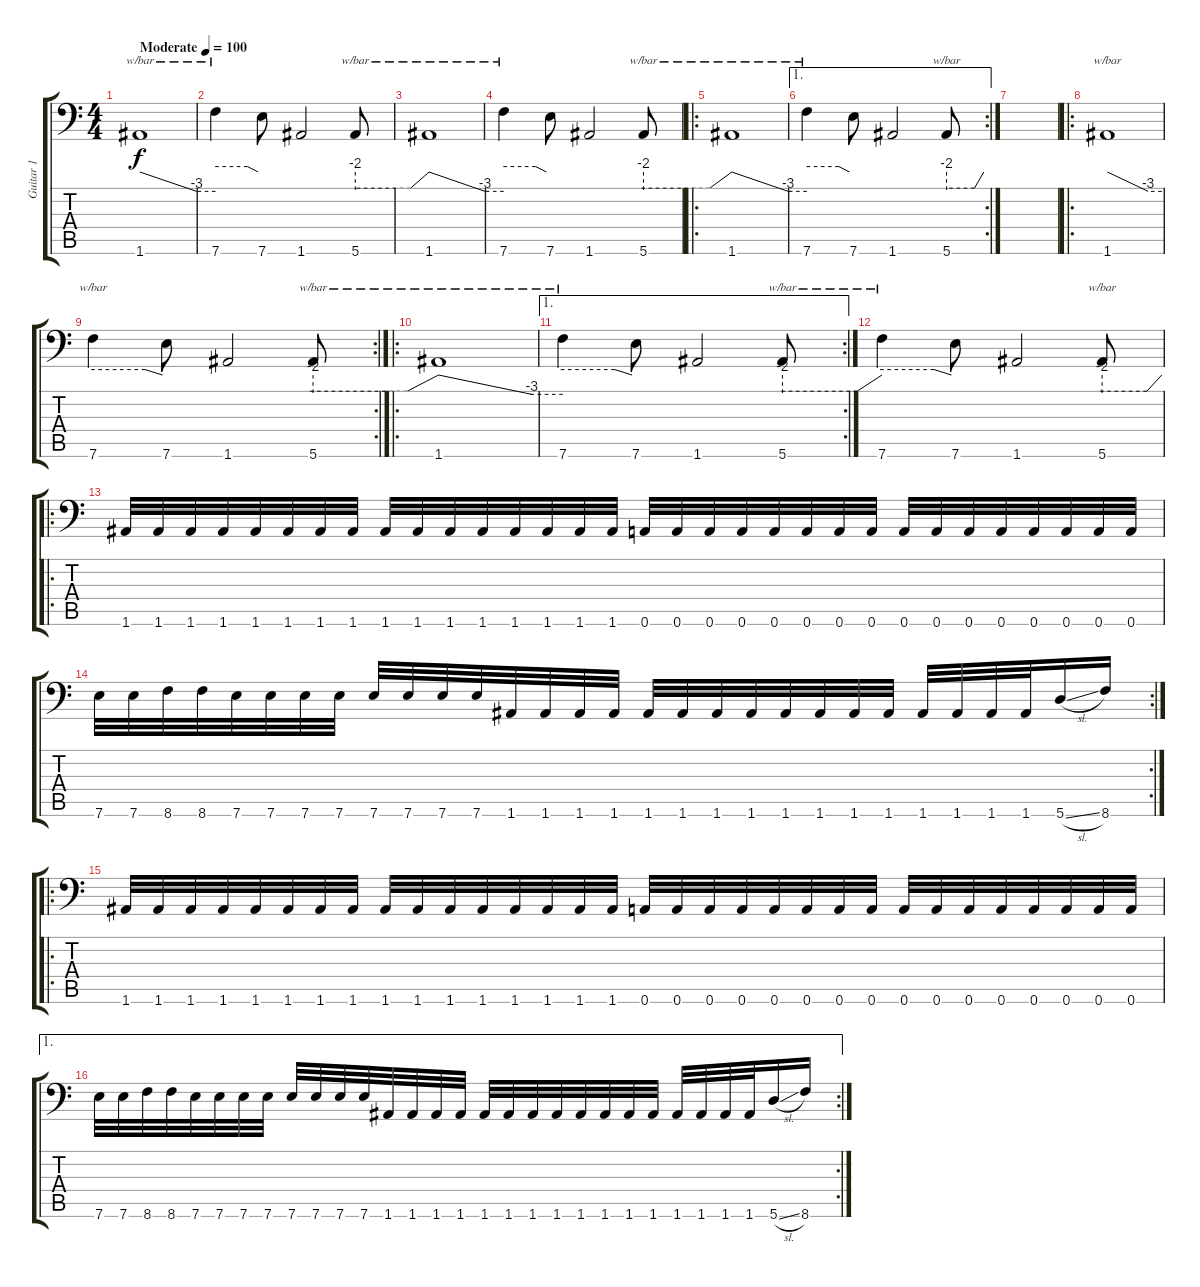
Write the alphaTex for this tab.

\track ("Guitar 1" "Guitar 1") {instrument distortionguitar}
\staff {score tabs}
\tuning (B3 Gb3 D3 A2 E2 A1) {hide}
\ts (4 4)
\tempo (100 "Moderate")
\clef f4
\ks c
1.6.1{tbe (custom default 0 0 45 -12 60 -12) dy f instrument distortionguitar} |
7.6.4{tbe (custom default 0 2 45 2 60 0)} 7.6.8 1.6.2 5.6.8{tbe (custom default 0 -8 45 -8 60 0)} |
1.6.1{tbe (custom default 0 0 45 -12 60 -12)} |
7.6.4{tbe (custom default 0 2 45 2 60 0)} 7.6.8 1.6.2 5.6.8{tbe (custom default 0 -8 45 -8 60 0)} |
\ro
1.6.1{tbe (custom default 0 0 45 -12 60 -12)} |
\ae 1
\rc 2
7.6.4{tbe (custom default 0 2 45 2 60 0)} 7.6.8 1.6.2 5.6.8{tbe (custom default 0 -8 45 -8 60 0)} |
|
\ro
1.6.1{tbe (custom default 0 0 45 -12 60 -12)} |
\rc 2
7.6.4{tbe (custom default 0 2 45 2 60 0)} 7.6.8 1.6.2 5.6.8{tbe (custom default 0 -8 45 -8 60 0)} |
\ro
1.6.1{tbe (custom default 0 0 45 -12 60 -12)} |
\ae 1
\rc 2
7.6.4{tbe (custom default 0 2 45 2 60 0)} 7.6.8 1.6.2 5.6.8{tbe (custom default 0 -8 45 -8 60 0)} |
7.6.4{tbe (custom default 0 2 45 2 60 0)} 7.6.8 1.6.2 5.6.8{tbe (custom default 0 -8 45 -8 60 0)} |
\ro
1.6.32 1.6.32 1.6.32 1.6.32 1.6.32 1.6.32 1.6.32 1.6.32 1.6.32 1.6.32 1.6.32 1.6.32 1.6.32 1.6.32 1.6.32 1.6.32 0.6.32 0.6.32 0.6.32 0.6.32 0.6.32 0.6.32 0.6.32 0.6.32 0.6.32 0.6.32 0.6.32 0.6.32 0.6.32 0.6.32 0.6.32 0.6.32 |
\rc 2
7.6.32 7.6.32 8.6.32 8.6.32 7.6.32 7.6.32 7.6.32 7.6.32 7.6.32 7.6.32 7.6.32 7.6.32 1.6.32 1.6.32 1.6.32 1.6.32 1.6.32 1.6.32 1.6.32 1.6.32 1.6.32 1.6.32 1.6.32 1.6.32 1.6.32 1.6.32 1.6.32 1.6.32 5.6{sl}.16 8.6.16 |
\ro
1.6.32 1.6.32 1.6.32 1.6.32 1.6.32 1.6.32 1.6.32 1.6.32 1.6.32 1.6.32 1.6.32 1.6.32 1.6.32 1.6.32 1.6.32 1.6.32 0.6.32 0.6.32 0.6.32 0.6.32 0.6.32 0.6.32 0.6.32 0.6.32 0.6.32 0.6.32 0.6.32 0.6.32 0.6.32 0.6.32 0.6.32 0.6.32 |
\ae 1
\rc 2
7.6.32 7.6.32 8.6.32 8.6.32 7.6.32 7.6.32 7.6.32 7.6.32 7.6.32 7.6.32 7.6.32 7.6.32 1.6.32 1.6.32 1.6.32 1.6.32 1.6.32 1.6.32 1.6.32 1.6.32 1.6.32 1.6.32 1.6.32 1.6.32 1.6.32 1.6.32 1.6.32 1.6.32 5.6{sl}.16 8.6.16
